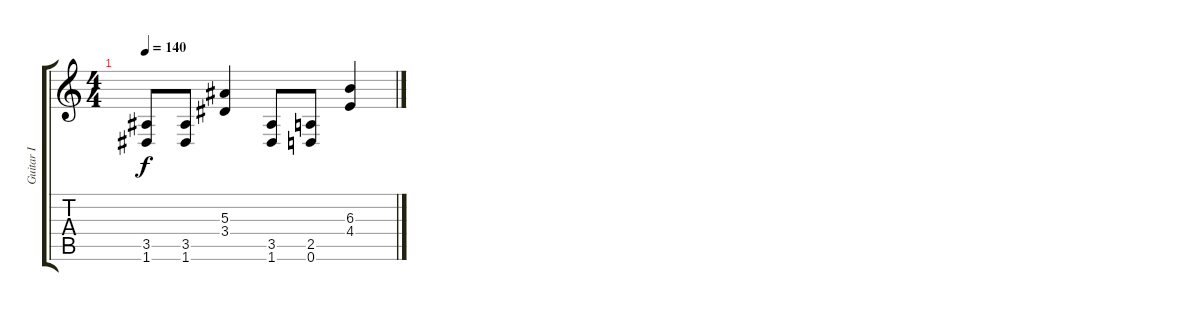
\track ("Guitar I" "Guitar I") {instrument distortionguitar}
\staff {score tabs}
\tuning (D4 A3 F3 C3 G2 D2) {hide}
\ts (4 4)
\tempo 140
\clef g2
\ks c
(3.5 1.6).8{dy f} (3.5 1.6).8 (5.3 3.4).4 (3.5 1.6).8 (2.5 0.6).8 (6.3 4.4).4
